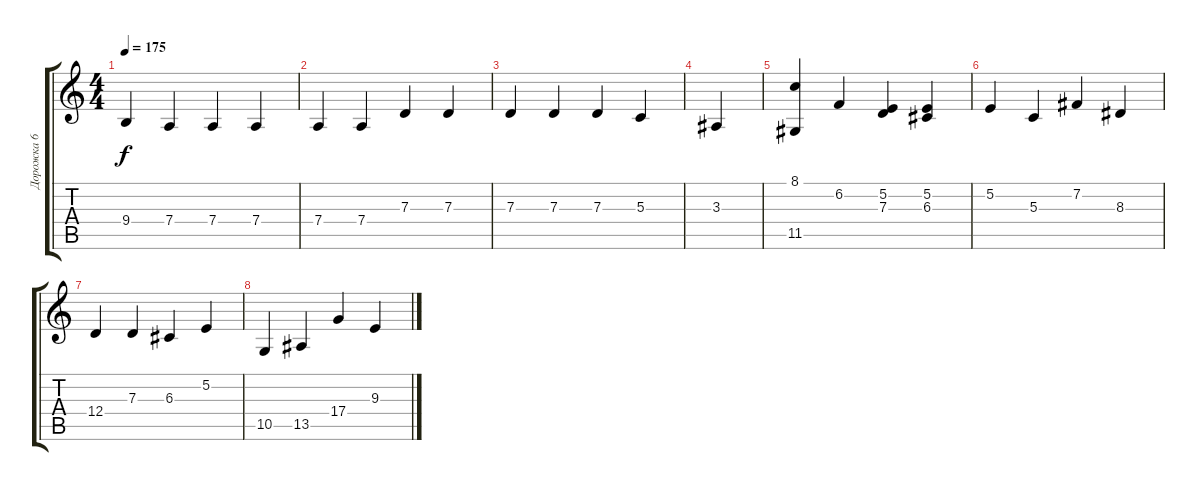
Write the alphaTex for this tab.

\track ("Дорожка 6" "Дорожка 6") {instrument synthbrass1}
\staff {score tabs}
\tuning (E4 B3 G3 D3 A2 E2) {hide}
\ts (4 4)
\tempo 175
\clef g2
\ks c
9.4.4{dy f} 7.4.4 7.4.4 7.4.4 |
7.4.4 7.4.4 7.3.4 7.3.4 |
7.3.4 7.3.4 7.3.4 5.3.4 |
3.3.4 |
(8.1 11.5).4 6.2.4 (5.2 7.3).4 (5.2 6.3).4 |
5.2.4 5.3.4 7.2.4 8.3.4 |
12.4.4 7.3.4 6.3.4 5.2.4 |
10.5.4 13.5.4 17.4.4 9.3.4
